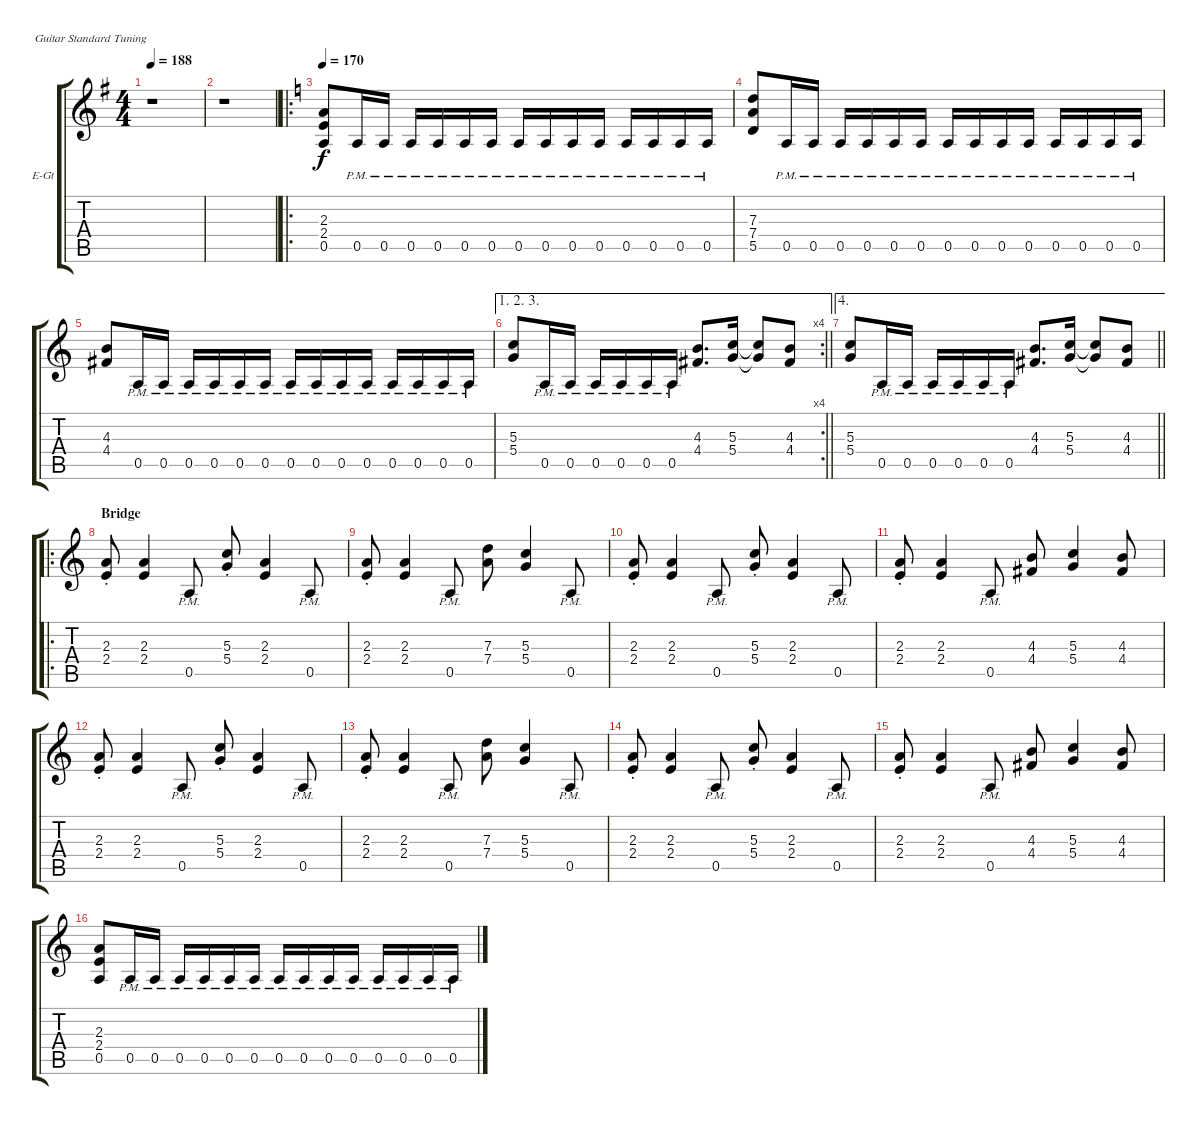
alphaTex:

\bracketExtendMode groupsimilarinstruments
\firstSystemTrackNameOrientation horizontal
\otherSystemsTrackNameOrientation horizontal
\track ("Kirk Hammett" "E-Gt") {instrument distortionguitar}
\staff {score tabs}
\tuning (E4 B3 G3 D3 A2 E2)
\ts (4 4)
\tempo 188
\clef g2
\ks g
r.1{dy f} |
r.1 |
\ro
\tempo 170
\ks c
(2.3 2.4 0.5).8 0.5{pm}.16 0.5{pm}.16 0.5{pm}.16 0.5{pm}.16 0.5{pm}.16 0.5{pm}.16 0.5{pm}.16 0.5{pm}.16 0.5{pm}.16 0.5{pm}.16 0.5{pm}.16 0.5{pm}.16 0.5{pm}.16 0.5{pm}.16 |
(7.3 7.4 5.5).8 0.5{pm}.16 0.5{pm}.16 0.5{pm}.16 0.5{pm}.16 0.5{pm}.16 0.5{pm}.16 0.5{pm}.16 0.5{pm}.16 0.5{pm}.16 0.5{pm}.16 0.5{pm}.16 0.5{pm}.16 0.5{pm}.16 0.5{pm}.16 |
(4.3 4.4).8 0.5{pm}.16 0.5{pm}.16 0.5{pm}.16 0.5{pm}.16 0.5{pm}.16 0.5{pm}.16 0.5{pm}.16 0.5{pm}.16 0.5{pm}.16 0.5{pm}.16 0.5{pm}.16 0.5{pm}.16 0.5{pm}.16 0.5{pm}.16 |
\ae (1 2 3)
\rc 4
\barLineRight lightlight
(5.3 5.4).8 0.5{pm}.16 0.5{pm}.16 0.5{pm}.16 0.5{pm}.16 0.5{pm}.16 0.5{pm}.16 (4.3 4.4).8{d} (5.3 5.4).16 (5.3{t} 5.4{t}).8 (4.3 4.4).8 |
\ae 4
\barLineRight lightlight
(5.3 5.4).8 0.5{pm}.16 0.5{pm}.16 0.5{pm}.16 0.5{pm}.16 0.5{pm}.16 0.5{pm}.16 (4.3 4.4).8{d} (5.3 5.4).16 (5.3{t} 5.4{t}).8 (4.3 4.4).8 |
\ro
\section ("" "Bridge")
(2.3{st} 2.4{st}).8 (2.3 2.4).4 0.5{pm}.8 (5.3{st} 5.4{st}).8 (2.3 2.4).4 0.5{pm}.8 |
(2.3{st} 2.4{st}).8 (2.3 2.4).4 0.5{pm}.8 (7.3 7.4).8 (5.3 5.4).4 0.5{pm}.8 |
(2.3{st} 2.4{st}).8 (2.3 2.4).4 0.5{pm}.8 (5.3{st} 5.4{st}).8 (2.3 2.4).4 0.5{pm}.8 |
(2.3{st} 2.4{st}).8 (2.3 2.4).4 0.5{pm}.8 (4.3 4.4).8 (5.3 5.4).4 (4.3 4.4).8 |
(2.3{st} 2.4{st}).8 (2.3 2.4).4 0.5{pm}.8 (5.3{st} 5.4{st}).8 (2.3 2.4).4 0.5{pm}.8 |
(2.3{st} 2.4{st}).8 (2.3 2.4).4 0.5{pm}.8 (7.3 7.4).8 (5.3 5.4).4 0.5{pm}.8 |
(2.3{st} 2.4{st}).8 (2.3 2.4).4 0.5{pm}.8 (5.3{st} 5.4{st}).8 (2.3 2.4).4 0.5{pm}.8 |
(2.3{st} 2.4{st}).8 (2.3 2.4).4 0.5{pm}.8 (4.3 4.4).8 (5.3 5.4).4 (4.3 4.4).8 |
(2.3 2.4 0.5).8 0.5{pm}.16 0.5{pm}.16 0.5{pm}.16 0.5{pm}.16 0.5{pm}.16 0.5{pm}.16 0.5{pm}.16 0.5{pm}.16 0.5{pm}.16 0.5{pm}.16 0.5{pm}.16 0.5{pm}.16 0.5{pm}.16 0.5{pm}.16
